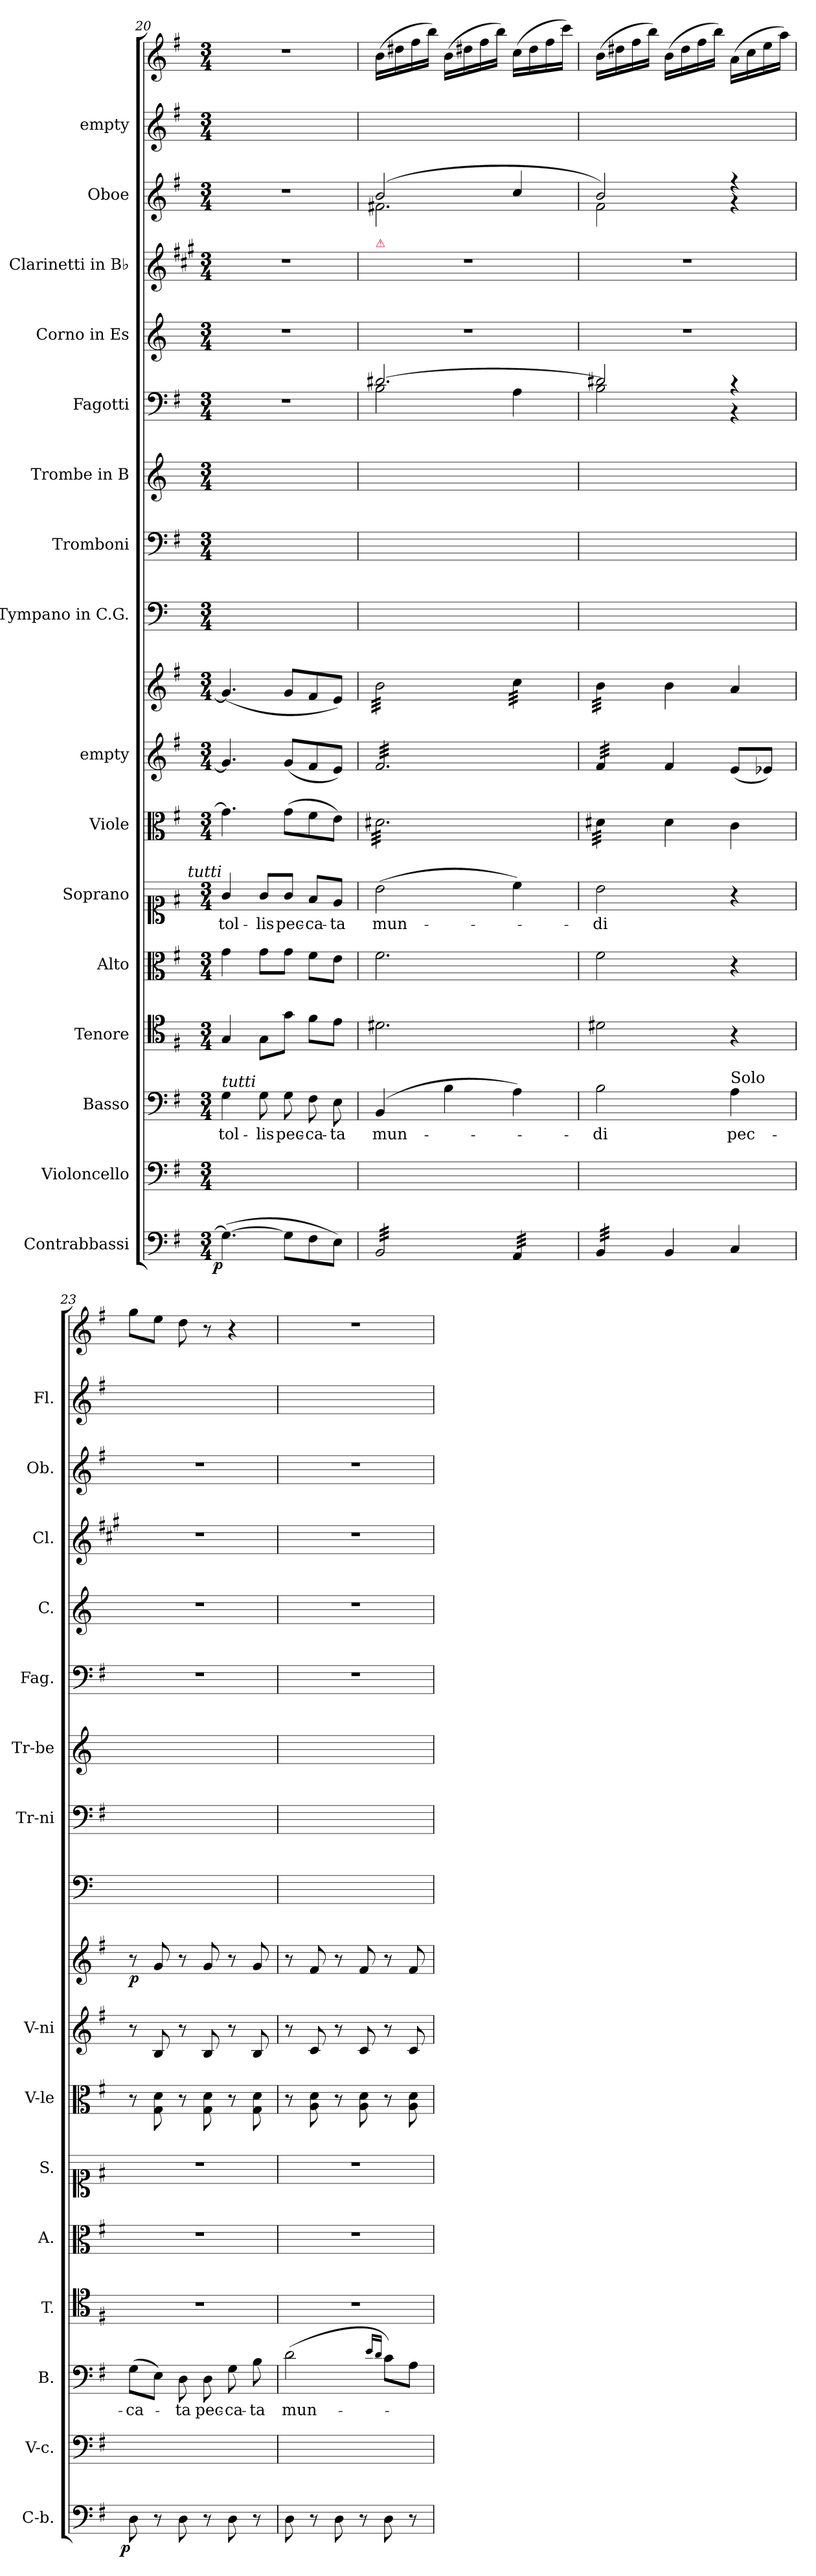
**kern	**dynam	**kern	**kern	**text	**kern	**kern	**kern	**text	**kern	**kern	**kern	**dynam	**kern	**kern	**kern	**kern	**kern	**kern	**kern	**kern	**kern
*part16	*part16	*part15	*part14	*part14	*part13	*part12	*part11	*part11	*part10	*part9	*part9	*part9	*part8	*part7	*part6	*part5	*part4	*part3	*part2	*part1	*part1
*staff18	*staff18	*staff17	*staff16	*staff16	*staff15	*staff14	*staff13	*staff13	*staff12	*staff11	*staff10	*staff10/11	*staff9	*staff8	*staff7	*staff6	*staff5	*staff4	*staff3	*staff2	*staff1
*I"Contrabbassi	*	*I"Violoncello	*I"Basso	*	*I"Tenore	*I"Alto	*I"Soprano	*	*I"Viole	*I"empty	*	*	*I"Tympano in C.G.	*I"Tromboni	*I"Trombe in B	*I"Fagotti	*I"Corno in Es	*I"Clarinetti in B♭	*I"Oboe	*I"empty	*
*I'C-b.	*	*I'V-c.	*I'B.	*	*I'T.	*I'A.	*I'S.	*	*I'V-le	*I'V-ni	*	*	*	*I'Tr-ni	*I'Tr-be	*I'Fag.	*I'C.	*I'Cl.	*I'Ob.	*I'Fl.	*
*clefF4	*	*clefF4	*clefF4	*	*clefC4	*clefC3	*clefC1	*	*clefC3	*clefG2	*clefG2	*	*clefF4	*clefF4	*clefG2	*clefF4	*clefG2	*clefG2	*clefG2	*clefG2	*clefG2
*	*	*	*	*	*	*	*	*	*	*	*	*	*	*	*ITrd1c2	*	*ITrd5c9	*ITrd1c2	*	*	*
*k[f#]	*	*k[f#]	*k[f#]	*	*k[f#]	*k[f#]	*k[f#]	*	*k[f#]	*k[f#]	*k[f#]	*	*k[]	*k[f#]	*k[b-e-]	*k[f#]	*k[b-e-a-]	*k[f#]	*k[f#]	*k[f#]	*k[f#]
*G:	*	*G:	*G:	*	*G:	*G:	*G:	*	*G:	*G:	*G:	*	*	*G:	*	*G:	*	*G:	*G:	*G:	*G:
*M3/4	*	*M3/4	*M3/4	*	*M3/4	*M3/4	*M3/4	*	*M3/4	*M3/4	*M3/4	*	*M3/4	*M3/4	*M3/4	*M3/4	*M3/4	*M3/4	*M3/4	*M3/4	*M3/4
=20	=20	=20	=20	=20	=20	=20	=20	=20	=20	=20	=20	=20	=20	=20	=20	=20	=20	=20	=20	=20	=20
!	!	!	!	!	!	!	!LO:TX:a:i:rj:t=tutti	!	!	!	!	!	!	!	!	!	!	!	!	!	!
!	!	!	!LO:TX:a:i:t=tutti	!	!	!	!	!	!	!	!	!	!	!	!	!	!	!	!	!	!
!	!LO:DY:rj	!	!	!	!	!	!	!	!	!	!	!	!	!	!	!	!	!	!	!	!
(4.G\_	p	2.ryy	4G\	tol-	4G/	4g\	4g/	tol-	4.g\]	4.g/]	(4.g/]	.	2.ryy	2.ryy	2.ryy	2.r	2.r	2.r	2.r	2.ryy	2.r
.	.	.	8G\	-lis	8G\L	8g\L	8g/L	-lis	.	.	.	.	.	.	.	.	.	.	.	.	.
8G\L]	.	.	8G\	pec-	8g\J	8g\J	8g/J	pec-	(8g\L	(8g/L	8g/L	.	.	.	.	.	.	.	.	.	.
8F#\	.	.	8F#\	-ca-	8f#\L	8f#\L	8f#/L	-ca-	8f#\	8f#/	8f#/	.	.	.	.	.	.	.	.	.	.
8E\J)	.	.	8E\	-ta	8e\J	8e\J	8e/J	-ta	8e\J)	8e/J)	8e/J)	.	.	.	.	.	.	.	.	.	.
=21	=21	=21	=21	=21	=21	=21	=21	=21	=21	=21	=21	=21	=21	=21	=21	=21	=21	=21	=21	=21	=21
*	*	*	*	*	*	*	*	*	*	*	*	*	*	*	*	*^	*	*	*^	*	*
!	!	!	!	!	!	!	!	!	!	!	!	!	!	!	!	!	!	!	!LO:TX:a:color=crimson:t=⚠	!	!	!	!
*tremolo	*	*	*	*	*	*	*	*	*	*	*	*	*	*	*	*	*	*	*	*	*	*	*
*	*	*	*	*	*	*	*	*	*tremolo	*	*	*	*	*	*	*	*	*	*	*	*	*	*
*	*	*	*	*	*	*	*	*	*	*tremolo	*	*	*	*	*	*	*	*	*	*	*	*	*
*	*	*	*	*	*	*	*	*	*	*	*tremolo	*	*	*	*	*	*	*	*	*	*	*	*
32BB/LLL	.	2.ryy	(4BB/	mun-	2.d#X\	2.f#\	(2b\	mun-	32d#X\LLL	32f#/LLL	32b\LLL	.	2.ryy	2.ryy	2.ryy	[2.d#X/	2B\	2.r	2.r	(2b/	2.f#X\	2.ryy	(16b\LL
32BB/	.	.	.	.	.	.	.	.	32d#X\	32f#/	32b\	.	.	.	.	.	.	.	.	.	.	.	.
32BB/	.	.	.	.	.	.	.	.	32d#X\	32f#/	32b\	.	.	.	.	.	.	.	.	.	.	.	16dd#X\
32BB/	.	.	.	.	.	.	.	.	32d#X\	32f#/	32b\	.	.	.	.	.	.	.	.	.	.	.	.
32BB/	.	.	.	.	.	.	.	.	32d#X\	32f#/	32b\	.	.	.	.	.	.	.	.	.	.	.	16ff#\
32BB/	.	.	.	.	.	.	.	.	32d#X\	32f#/	32b\	.	.	.	.	.	.	.	.	.	.	.	.
32BB/	.	.	.	.	.	.	.	.	32d#X\	32f#/	32b\	.	.	.	.	.	.	.	.	.	.	.	16bb\JJ)
32BB/	.	.	.	.	.	.	.	.	32d#X\	32f#/	32b\	.	.	.	.	.	.	.	.	.	.	.	.
32BB/	.	.	4B\	.	.	.	.	.	32d#X\	32f#/	32b\	.	.	.	.	.	.	.	.	.	.	.	(16b\LL
32BB/	.	.	.	.	.	.	.	.	32d#X\	32f#/	32b\	.	.	.	.	.	.	.	.	.	.	.	.
32BB/	.	.	.	.	.	.	.	.	32d#X\	32f#/	32b\	.	.	.	.	.	.	.	.	.	.	.	16dd#X\
32BB/	.	.	.	.	.	.	.	.	32d#X\	32f#/	32b\	.	.	.	.	.	.	.	.	.	.	.	.
32BB/	.	.	.	.	.	.	.	.	32d#X\	32f#/	32b\	.	.	.	.	.	.	.	.	.	.	.	16ff#\
32BB/	.	.	.	.	.	.	.	.	32d#X\	32f#/	32b\	.	.	.	.	.	.	.	.	.	.	.	.
32BB/	.	.	.	.	.	.	.	.	32d#X\	32f#/	32b\	.	.	.	.	.	.	.	.	.	.	.	16bb\JJ)
32BB/JJJ	.	.	.	.	.	.	.	.	32d#X\	32f#/	32b\JJJ	.	.	.	.	.	.	.	.	.	.	.	.
32AA/LLL	.	.	4A\)	.	.	.	4cc\)	.	32d#X\	32f#/	32cc\LLL	.	.	.	.	.	4A\	.	.	4cc/	.	.	(16cc\LL
32AA/	.	.	.	.	.	.	.	.	32d#X\	32f#/	32cc\	.	.	.	.	.	.	.	.	.	.	.	.
32AA/	.	.	.	.	.	.	.	.	32d#X\	32f#/	32cc\	.	.	.	.	.	.	.	.	.	.	.	16dd#\
32AA/	.	.	.	.	.	.	.	.	32d#X\	32f#/	32cc\	.	.	.	.	.	.	.	.	.	.	.	.
32AA/	.	.	.	.	.	.	.	.	32d#X\	32f#/	32cc\	.	.	.	.	.	.	.	.	.	.	.	16ff#\
32AA/	.	.	.	.	.	.	.	.	32d#X\	32f#/	32cc\	.	.	.	.	.	.	.	.	.	.	.	.
32AA/	.	.	.	.	.	.	.	.	32d#X\	32f#/	32cc\	.	.	.	.	.	.	.	.	.	.	.	16ccc\JJ)
32AA/JJJ	.	.	.	.	.	.	.	.	32d#X\JJJ	32f#/JJJ	32cc\JJJ	.	.	.	.	.	.	.	.	.	.	.	.
=22	=22	=22	=22	=22	=22	=22	=22	=22	=22	=22	=22	=22	=22	=22	=22	=22	=22	=22	=22	=22	=22	=22	=22
32BB/LLL	.	2.ryy	2B\	-di	2d#X\	2f#\	2b\	-di	32d#X\LLL	32f#/LLL	32b\LLL	.	2.ryy	2.ryy	2.ryy	2d#X/]	2B\	2.r	2.r	2b/)	2f#\	2.ryy	(16b\LL
32BB/	.	.	.	.	.	.	.	.	32d#X\	32f#/	32b\	.	.	.	.	.	.	.	.	.	.	.	.
32BB/	.	.	.	.	.	.	.	.	32d#X\	32f#/	32b\	.	.	.	.	.	.	.	.	.	.	.	16dd#X\
32BB/	.	.	.	.	.	.	.	.	32d#X\	32f#/	32b\	.	.	.	.	.	.	.	.	.	.	.	.
32BB/	.	.	.	.	.	.	.	.	32d#X\	32f#/	32b\	.	.	.	.	.	.	.	.	.	.	.	16ff#\
32BB/	.	.	.	.	.	.	.	.	32d#X\	32f#/	32b\	.	.	.	.	.	.	.	.	.	.	.	.
32BB/	.	.	.	.	.	.	.	.	32d#X\	32f#/	32b\	.	.	.	.	.	.	.	.	.	.	.	16bb\JJ)
32BB/JJJ	.	.	.	.	.	.	.	.	32d#X\JJJ	32f#/JJJ	32b\JJJ	.	.	.	.	.	.	.	.	.	.	.	.
*	*	*	*	*	*	*	*	*	*	*	*Xtremolo	*	*	*	*	*	*	*	*	*	*	*	*
*	*	*	*	*	*	*	*	*	*	*Xtremolo	*	*	*	*	*	*	*	*	*	*	*	*	*
*	*	*	*	*	*	*	*	*	*Xtremolo	*	*	*	*	*	*	*	*	*	*	*	*	*	*
*Xtremolo	*	*	*	*	*	*	*	*	*	*	*	*	*	*	*	*	*	*	*	*	*	*	*
4BB/	.	.	.	.	.	.	.	.	4d#\	4f#/	4b\	.	.	.	.	.	.	.	.	.	.	.	(16b\LL
.	.	.	.	.	.	.	.	.	.	.	.	.	.	.	.	.	.	.	.	.	.	.	16dd#\
.	.	.	.	.	.	.	.	.	.	.	.	.	.	.	.	.	.	.	.	.	.	.	16ff#\
.	.	.	.	.	.	.	.	.	.	.	.	.	.	.	.	.	.	.	.	.	.	.	16bb\JJ)
!	!	!	!LO:TX:a:t=Solo	!	!	!	!	!	!	!	!	!	!	!	!	!	!	!	!	!	!	!	!
4C/	.	.	4A\	pec-	4r	4r	4r	.	4c\	(8e/L	4a/	.	.	.	.	4rc	4rBB	.	.	4rff	4rg	.	(16a\LL
.	.	.	.	.	.	.	.	.	.	.	.	.	.	.	.	.	.	.	.	.	.	.	16cc\
.	.	.	.	.	.	.	.	.	.	8e-X/J)	.	.	.	.	.	.	.	.	.	.	.	.	16ee\
.	.	.	.	.	.	.	.	.	.	.	.	.	.	.	.	.	.	.	.	.	.	.	16aa\JJ)
*	*	*	*	*	*	*	*	*	*	*	*	*	*	*	*	*v	*v	*	*	*v	*v	*	*
=23	=23	=23	=23	=23	=23	=23	=23	=23	=23	=23	=23	=23	=23	=23	=23	=23	=23	=23	=23	=23	=23
!	!LO:DY:rj	!	!	!	!	!	!	!	!	!	!	!LO:DY:b	!	!	!	!	!	!	!	!	!
8D\	p	2.ryy	(8G\L	-ca-	2.r	2.r	2.r	.	8r	8r	8r	p	2.ryy	2.ryy	2.ryy	2.r	2.r	2.r	2.r	2.ryy	8gg\L
8r	.	.	8E\J)	.	.	.	.	.	8G\ 8d\	8B/	8g/	.	.	.	.	.	.	.	.	.	8ee\J
8D\	.	.	8D\	-ta	.	.	.	.	8r	8r	8r	.	.	.	.	.	.	.	.	.	8dd\
8r	.	.	8D\	pec-	.	.	.	.	8G\ 8d\	8B/	8g/	.	.	.	.	.	.	.	.	.	8r
8D\	.	.	8G\	-ca-	.	.	.	.	8r	8r	8r	.	.	.	.	.	.	.	.	.	4r
8r	.	.	8B\	-ta	.	.	.	.	8G\ 8d\	8B/	8g/	.	.	.	.	.	.	.	.	.	.
=24	=24	=24	=24	=24	=24	=24	=24	=24	=24	=24	=24	=24	=24	=24	=24	=24	=24	=24	=24	=24	=24
8D\	.	2.ryy	(2d\	mun-	2.r	2.r	2.r	.	8r	8r	8r	.	2.ryy	2.ryy	2.ryy	2.r	2.r	2.r	2.r	2.ryy	2.r
8r	.	.	.	.	.	.	.	.	8A\ 8d\	8c/	8f#/	.	.	.	.	.	.	.	.	.	.
8D\	.	.	.	.	.	.	.	.	8r	8r	8r	.	.	.	.	.	.	.	.	.	.
8r	.	.	.	.	.	.	.	.	8A\ 8d\	8c/	8f#/	.	.	.	.	.	.	.	.	.	.
.	.	.	16qqe/LL	.	.	.	.	.	.	.	.	.	.	.	.	.	.	.	.	.	.
.	.	.	16qqd/JJ	.	.	.	.	.	.	.	.	.	.	.	.	.	.	.	.	.	.
8D\	.	.	8c\L)	.	.	.	.	.	8r	8r	8r	.	.	.	.	.	.	.	.	.	.
8r	.	.	8A\J	.	.	.	.	.	8A\ 8d\	8c/	8f#/	.	.	.	.	.	.	.	.	.	.
=	=	=	=	=	=	=	=	=	=	=	=	=	=	=	=	=	=	=	=	=	=
*-	*-	*-	*-	*-	*-	*-	*-	*-	*-	*-	*-	*-	*-	*-	*-	*-	*-	*-	*-	*-	*-
